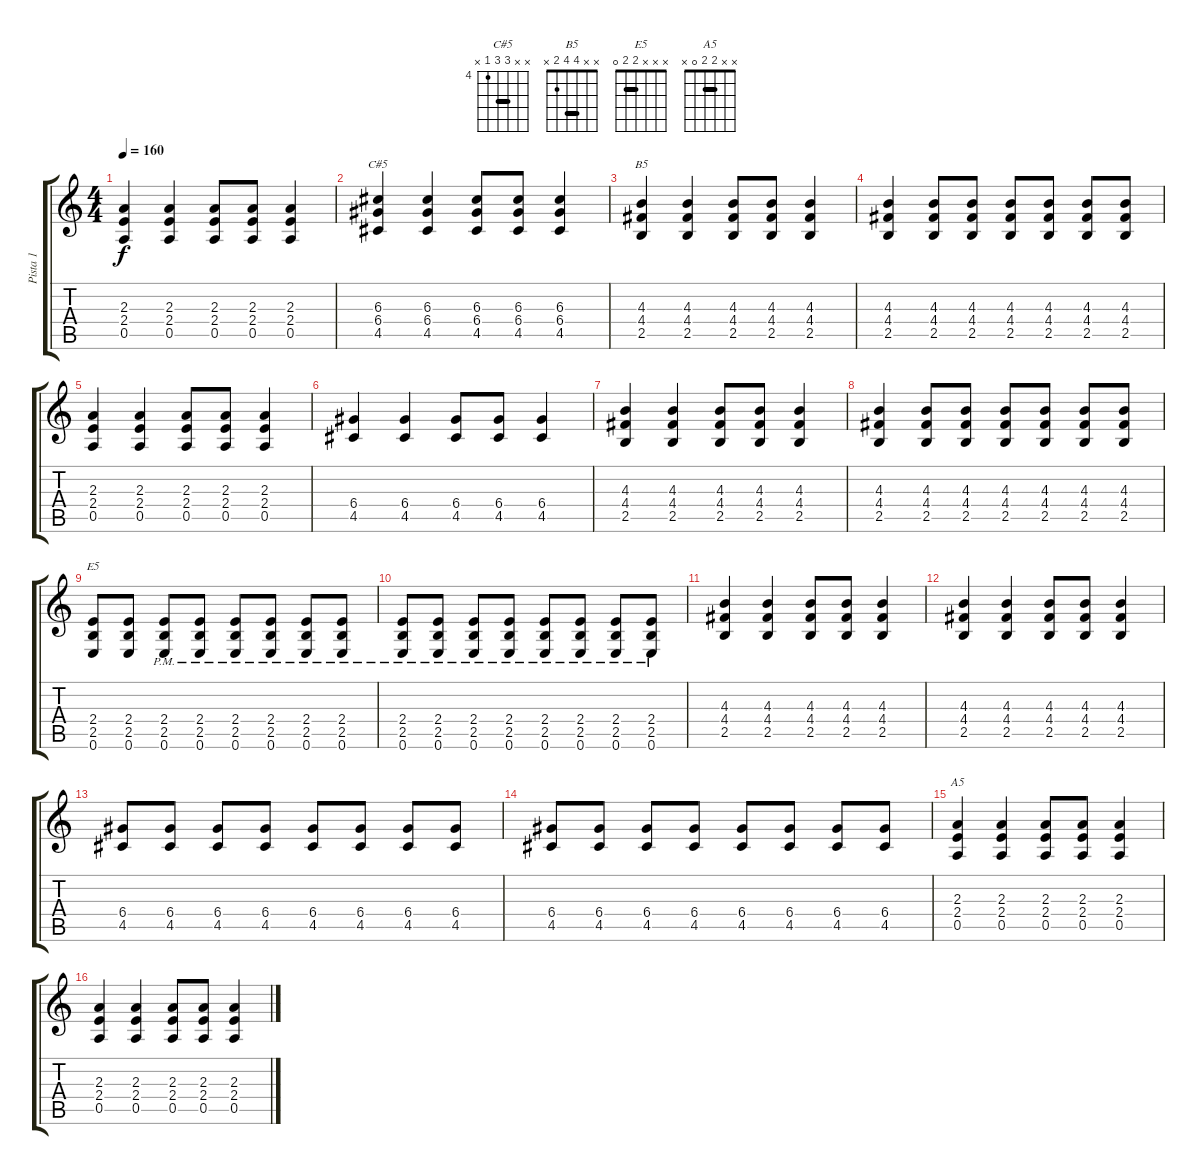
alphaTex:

\track ("Pista 1" "Pista 1") {instrument distortionguitar}
\staff {score tabs}
\tuning (E4 B3 G3 D3 A2 E2) {hide}
\chord ("C#5" x x 6 6 4 x) {firstfret 4 barre 6}
\chord ("B5" x x 4 4 2 x) {barre 4}
\chord ("E5" x x x 2 2 0) {barre 2}
\chord ("A5" x x 2 2 0 x) {barre 2}
\ts (4 4)
\tempo 160
\clef g2
\ks c
(2.3 2.4 0.5).4{dy f} (2.3 2.4 0.5).4 (2.3 2.4 0.5).8 (2.3 2.4 0.5).8 (2.3 2.4 0.5).4 |
(6.3 6.4 4.5).4{ch "C#5"} (6.3 6.4 4.5).4 (6.3 6.4 4.5).8 (6.3 6.4 4.5).8 (6.3 6.4 4.5).4 |
(4.3 4.4 2.5).4{ch "B5"} (4.3 4.4 2.5).4 (4.3 4.4 2.5).8 (4.3 4.4 2.5).8 (4.3 4.4 2.5).4 |
(4.3 4.4 2.5).4 (4.3 4.4 2.5).8 (4.3 4.4 2.5).8 (4.3 4.4 2.5).8 (4.3 4.4 2.5).8 (4.3 4.4 2.5).8 (4.3 4.4 2.5).8 |
(2.3 2.4 0.5).4 (2.3 2.4 0.5).4 (2.3 2.4 0.5).8 (2.3 2.4 0.5).8 (2.3 2.4 0.5).4 |
(6.4 4.5).4 (6.4 4.5).4 (6.4 4.5).8 (6.4 4.5).8 (6.4 4.5).4 |
(4.3 4.4 2.5).4 (4.3 4.4 2.5).4 (4.3 4.4 2.5).8 (4.3 4.4 2.5).8 (4.3 4.4 2.5).4 |
(4.3 4.4 2.5).4 (4.3 4.4 2.5).8 (4.3 4.4 2.5).8 (4.3 4.4 2.5).8 (4.3 4.4 2.5).8 (4.3 4.4 2.5).8 (4.3 4.4 2.5).8 |
(2.4 2.5 0.6).8{ch "E5"} (2.4 2.5 0.6).8 (2.4{pm} 2.5{pm} 0.6{pm}).8 (2.4{pm} 2.5{pm} 0.6{pm}).8 (2.4{pm} 2.5{pm} 0.6{pm}).8 (2.4{pm} 2.5{pm} 0.6{pm}).8 (2.4{pm} 2.5{pm} 0.6{pm}).8 (2.4{pm} 2.5{pm} 0.6{pm}).8 |
(2.4{pm} 2.5{pm} 0.6{pm}).8 (2.4{pm} 2.5{pm} 0.6{pm}).8 (2.4{pm} 2.5{pm} 0.6{pm}).8 (2.4{pm} 2.5{pm} 0.6{pm}).8 (2.4{pm} 2.5{pm} 0.6{pm}).8 (2.4{pm} 2.5{pm} 0.6{pm}).8 (2.4{pm} 2.5{pm} 0.6{pm}).8 (2.4{pm} 2.5{pm} 0.6{pm}).8 |
(4.3 4.4 2.5).4 (4.3 4.4 2.5).4 (4.3 4.4 2.5).8 (4.3 4.4 2.5).8 (4.3 4.4 2.5).4 |
(4.3 4.4 2.5).4 (4.3 4.4 2.5).4 (4.3 4.4 2.5).8 (4.3 4.4 2.5).8 (4.3 4.4 2.5).4 |
(6.4 4.5).8 (6.4 4.5).8 (6.4 4.5).8 (6.4 4.5).8 (6.4 4.5).8 (6.4 4.5).8 (6.4 4.5).8 (6.4 4.5).8 |
(6.4 4.5).8 (6.4 4.5).8 (6.4 4.5).8 (6.4 4.5).8 (6.4 4.5).8 (6.4 4.5).8 (6.4 4.5).8 (6.4 4.5).8 |
(2.3 2.4 0.5).4{ch "A5"} (2.3 2.4 0.5).4 (2.3 2.4 0.5).8 (2.3 2.4 0.5).8 (2.3 2.4 0.5).4 |
(2.3 2.4 0.5).4 (2.3 2.4 0.5).4 (2.3 2.4 0.5).8 (2.3 2.4 0.5).8 (2.3 2.4 0.5).4
